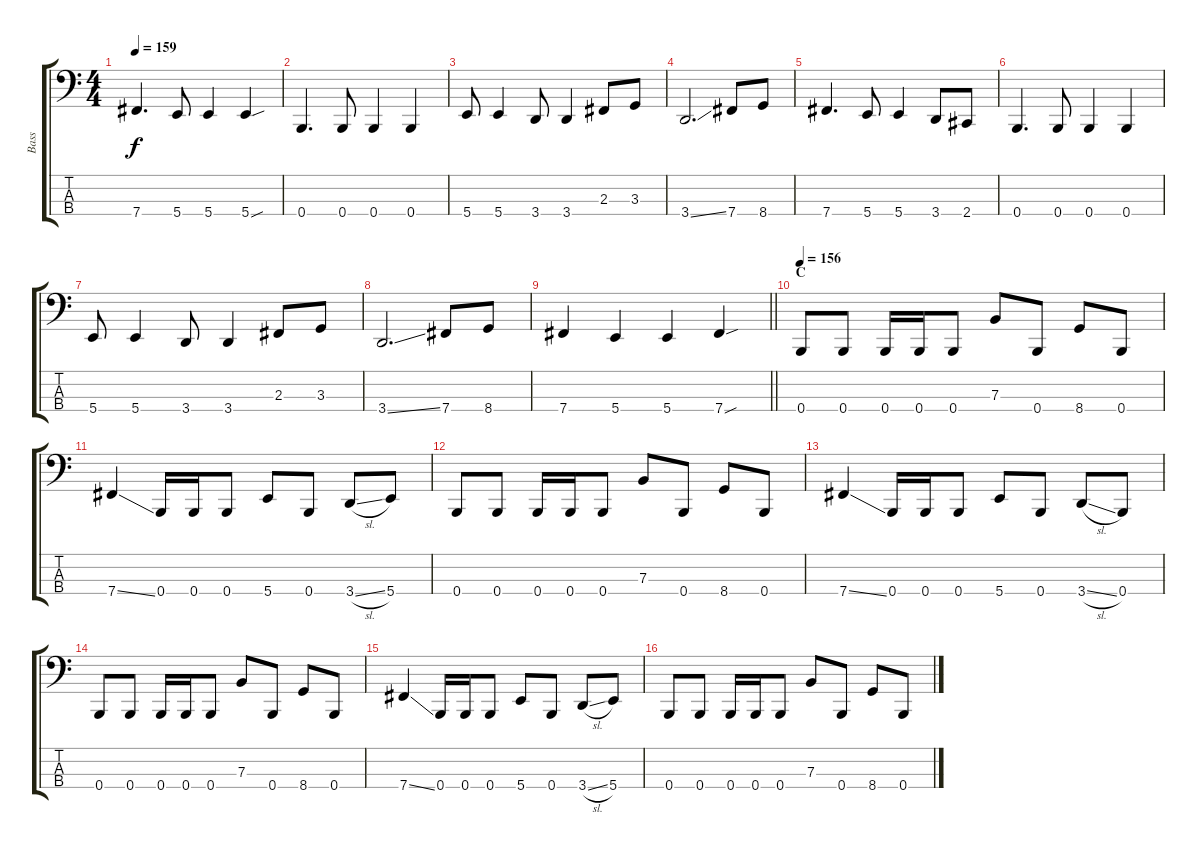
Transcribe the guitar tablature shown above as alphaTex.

\track ("Bass" "Bass") {instrument electricbasspick}
\staff {score tabs}
\tuning (D2 A1 E1 B0) {hide}
\ts (4 4)
\tempo 159
\clef f4
\ks c
7.4.4{d dy f} 5.4.8 5.4.4 5.4{sou}.4 |
0.4.4{d} 0.4.8 0.4.4 0.4.4 |
5.4.8 5.4.4 3.4.8 3.4.4 2.3.8 3.3.8 |
3.4{ss}.2{d} 7.4.8 8.4.8 |
7.4.4{d} 5.4.8 5.4.4 3.4.8 2.4.8 |
0.4.4{d} 0.4.8 0.4.4 0.4.4 |
5.4.8 5.4.4 3.4.8 3.4.4 2.3.8 3.3.8 |
3.4{ss}.2{d} 7.4.8 8.4.8 |
\barLineRight lightlight
7.4.4 5.4.4 5.4.4 7.4{sou}.4 |
\section ("" "C")
\tempo 156
0.4.8 0.4.8 0.4.16 0.4.16 0.4.8 7.3.8 0.4.8 8.4.8 0.4.8 |
7.4{ss}.4 0.4.16 0.4.16 0.4.8 5.4.8 0.4.8 3.4{sl}.8 5.4.8 |
0.4.8 0.4.8 0.4.16 0.4.16 0.4.8 7.3.8 0.4.8 8.4.8 0.4.8 |
7.4{ss}.4 0.4.16 0.4.16 0.4.8 5.4.8 0.4.8 3.4{sl}.8 0.4.8 |
0.4.8 0.4.8 0.4.16 0.4.16 0.4.8 7.3.8 0.4.8 8.4.8 0.4.8 |
7.4{ss}.4 0.4.16 0.4.16 0.4.8 5.4.8 0.4.8 3.4{sl}.8 5.4.8 |
0.4.8 0.4.8 0.4.16 0.4.16 0.4.8 7.3.8 0.4.8 8.4.8 0.4.8
